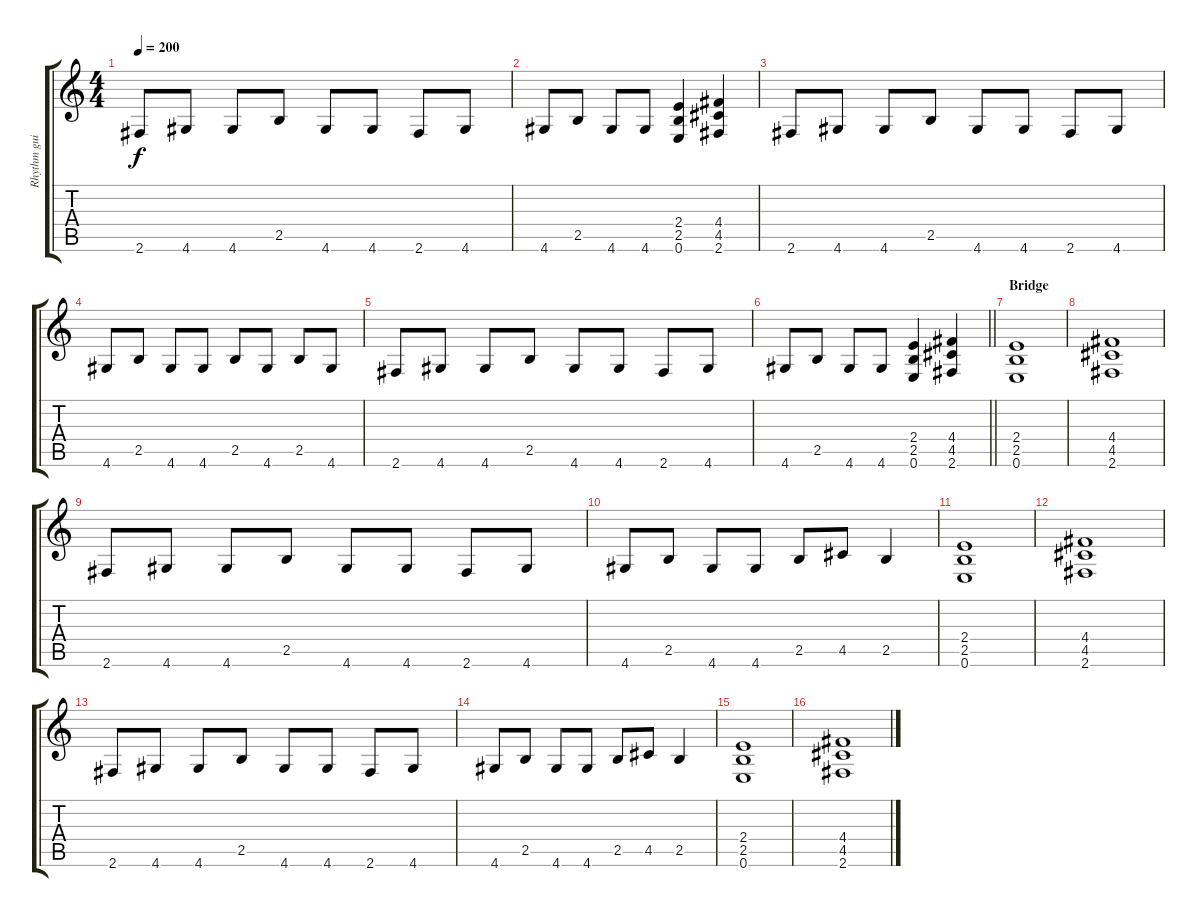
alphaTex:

\track ("Rhythm guitar 2" "Rhythm gui") {instrument distortionguitar}
\staff {score tabs}
\tuning (E4 B3 G3 D3 A2 E2) {hide}
\ts (4 4)
\tempo 200
\clef g2
\ks c
2.6.8{dy f} 4.6.8 4.6.8 2.5.8 4.6.8 4.6.8 2.6.8 4.6.8 |
4.6.8 2.5.8 4.6.8 4.6.8 (2.4 2.5 0.6).4 (4.4 4.5 2.6).4 |
2.6.8 4.6.8 4.6.8 2.5.8 4.6.8 4.6.8 2.6.8 4.6.8 |
4.6.8 2.5.8 4.6.8 4.6.8 2.5.8 4.6.8 2.5.8 4.6.8 |
2.6.8 4.6.8 4.6.8 2.5.8 4.6.8 4.6.8 2.6.8 4.6.8 |
\barLineRight lightlight
4.6.8 2.5.8 4.6.8 4.6.8 (2.4 2.5 0.6).4 (4.4 4.5 2.6).4 |
\section ("" "Bridge")
(2.4 2.5 0.6).1 |
(4.4 4.5 2.6).1 |
2.6.8 4.6.8 4.6.8 2.5.8 4.6.8 4.6.8 2.6.8 4.6.8 |
4.6.8 2.5.8 4.6.8 4.6.8 2.5.8 4.5.8 2.5.4 |
(2.4 2.5 0.6).1 |
(4.4 4.5 2.6).1 |
2.6.8 4.6.8 4.6.8 2.5.8 4.6.8 4.6.8 2.6.8 4.6.8 |
4.6.8 2.5.8 4.6.8 4.6.8 2.5.8 4.5.8 2.5.4 |
(2.4 2.5 0.6).1 |
(4.4 4.5 2.6).1
